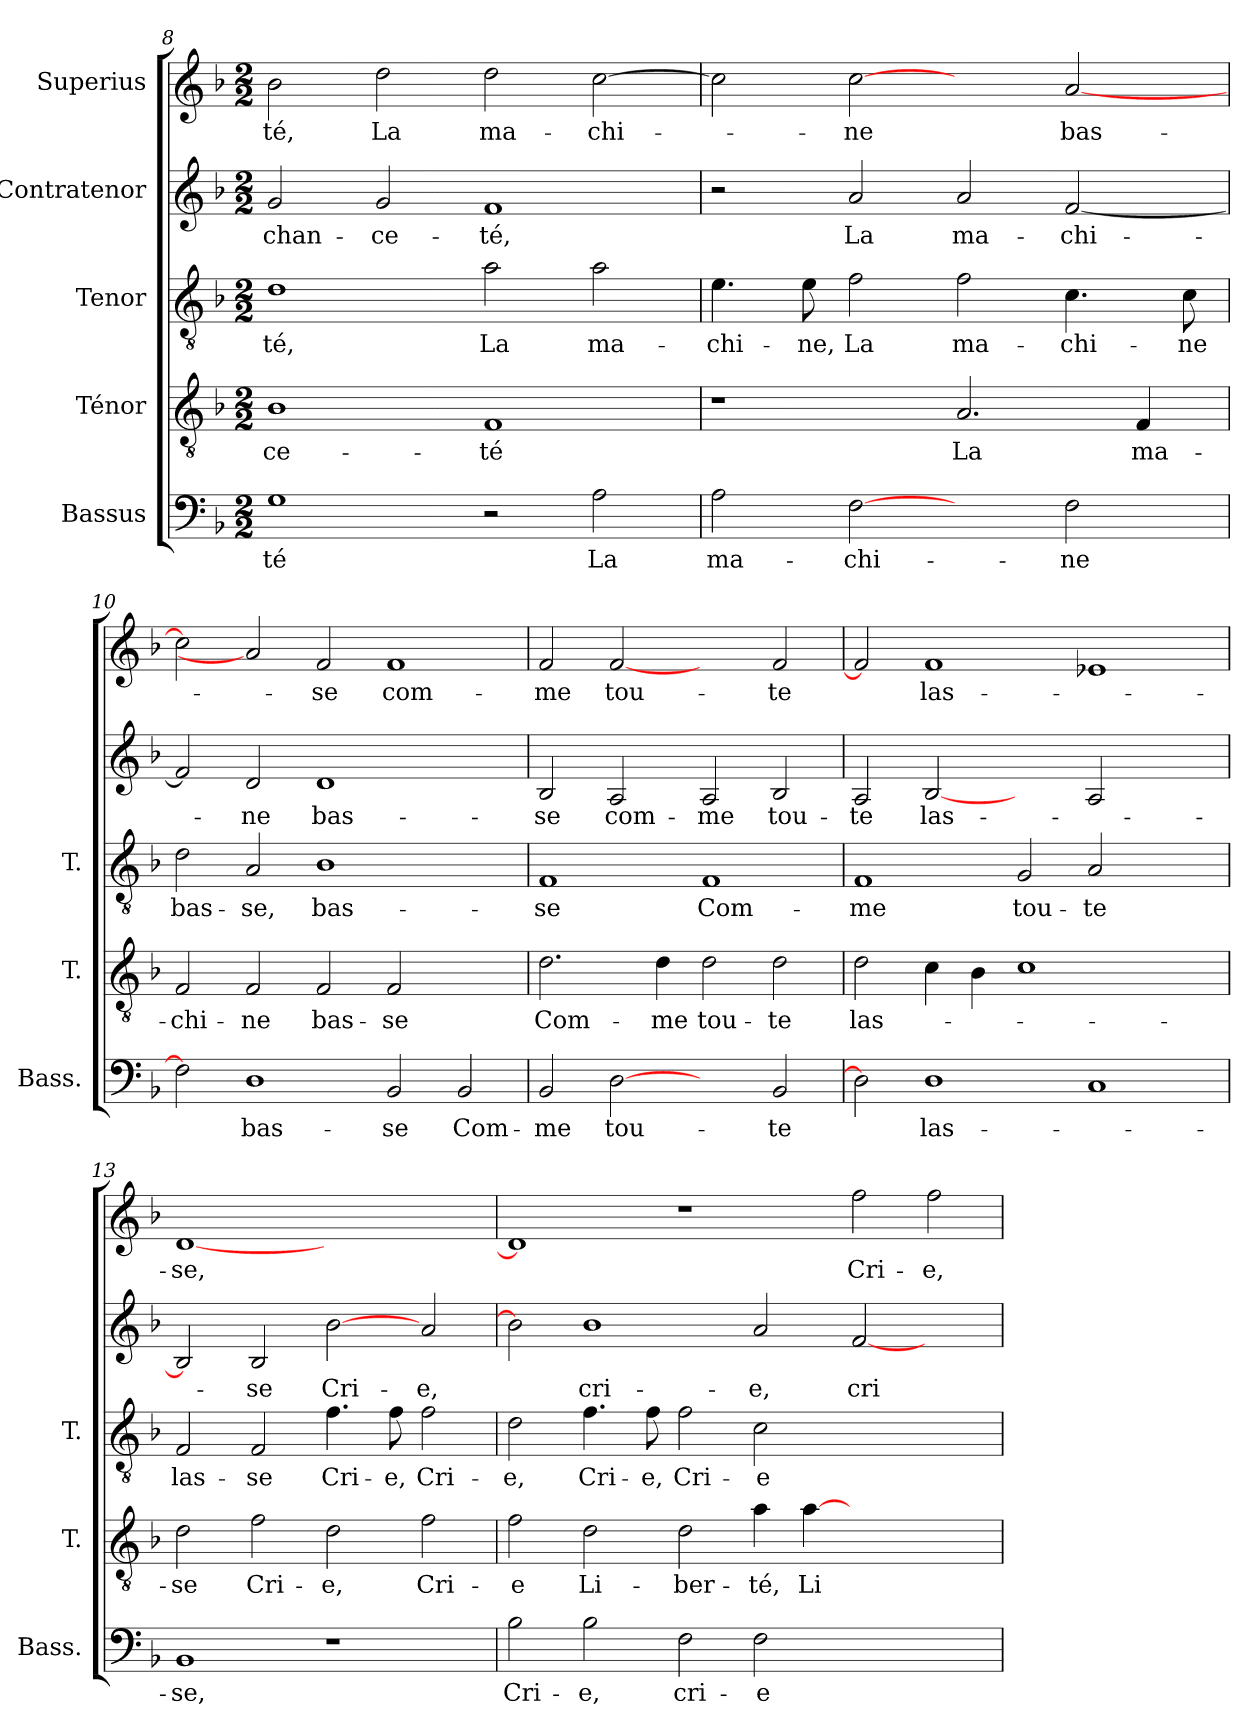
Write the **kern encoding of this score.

**kern	**text	**kern	**text	**kern	**text	**kern	**text	**kern	**text
*part5	*part5	*part4	*part4	*part3	*part3	*part2	*part2	*part1	*part1
*staff5	*staff5	*staff4	*staff4	*staff3	*staff3	*staff2	*staff2	*staff1	*staff1
*I"Bassus	*	*I"Ténor	*	*I"Tenor	*	*I"Contratenor	*	*I"Superius	*
*I'Bass.	*	*I'T.	*	*I'T.	*	*	*	*	*
*clefF4	*	*clefGv2	*	*clefGv2	*	*clefG2	*	*clefG2	*
*	*	*ITrd7c12	*	*ITrd7c12	*	*	*	*	*
*k[b-]	*	*k[b-]	*	*k[b-]	*	*k[b-]	*	*k[b-]	*
*F:	*	*F:	*	*F:	*	*F:	*	*F:	*
*M2/2	*	*M2/2	*	*M2/2	*	*M2/2	*	*M2/2	*
=8	=8	=8	=8	=8	=8	=8	=8	=8	=8
1G\	-té	1BB-\	-ce-	1D\	-té,	2g/	-chan-	2b-\	-té,
.	.	.	.	.	.	2g/	-ce-	2dd\	La
2r	.	1FF/	-té	2A\	La	1f/	-té,	2dd\	ma-
2A\	La	.	.	2A\	ma-	.	.	[2cc\	-chi-
!!LO:LB:g=z
=9	=9	=9	=9	=9	=9	=9	=9	=9	=9
2A\	ma-	1r	.	4.E\	-chi-	2r	.	2cc\]	.
.	.	.	.	8E\	-ne,	.	.	.	.
[2F\	-chi-	.	.	2F\	La	2a/	La	[2cc\	-ne
2ryy	.	2.AA/	La	2F\	ma-	2a/	ma-	2ryy	.
2F\	-ne	.	.	4.C\	-chi-	[2f/	-chi-	[2a/	bas-
.	.	4FF/	ma-	.	.	.	.	.	.
.	.	.	.	8C\	-ne	.	.	.	.
=10	=10	=10	=10	=10	=10	=10	=10	=10	=10
2F\]	.	2FF/	-chi-	2D\	bas-	2f/]	.	2cc\]	.
1D\	bas-	2FF/	-ne	2AA/	-se,	2d/	-ne	2a/]	.
.	.	2FF/	bas-	1BB-\	bas-	1d/	bas-	2f/	-se
2BB-/	-se	2FF/	-se	.	.	.	.	1f/	com-
2BB-/	Com-	2ryy	.	2ryy	.	2ryy	.	.	.
=11	=11	=11	=11	=11	=11	=11	=11	=11	=11
2BB-/	-me	2.D\	Com-	1FF/	-se	2B-/	-se	2f/	-me
[2D\	tou-	.	.	.	.	2A/	com-	[2f/	tou-
.	.	4D\	-me	.	.	.	.	.	.
2ryy	.	2D\	tou-	1FF/	Com-	2A/	-me	2ryy	.
2BB-/	-te	2D\	-te	.	.	2B-/	tou-	2f/	-te
=12	=12	=12	=12	=12	=12	=12	=12	=12	=12
2D\]	.	2D\	las-	1FF/	-me	2A/	-te	2f/]	.
1D\	las-	4C\	.	.	.	[2B-/	las-	1f/	las-
.	.	4BB-\	.	.	.	.	.	.	.
.	.	1C\	.	2GG/	tou-	2ryy	.	.	.
1C/	.	.	.	2AA/	-te	2A/	.	1e-X/	.
.	.	2ryy	.	2ryy	.	2ryy	.	.	.
!!LO:PB:g=z
=13	=13	=13	=13	=13	=13	=13	=13	=13	=13
1BB-/	-se,	2D\	-se	2FF/	las-	2B-/]	.	[1d/	-se,
.	.	2F\	Cri-	2FF/	-se	2B-/	-se	.	.
1r	.	2D\	-e,	4.F\	Cri-	[2b-\	Cri-	1ryy	.
.	.	.	.	8F\	-e,	.	.	.	.
.	.	2F\	Cri-	2F\	Cri-	2a/	-e,	.	.
=14	=14	=14	=14	=14	=14	=14	=14	=14	=14
2B-\	Cri-	2F\	-e	2D\	-e,	2b-\]	.	1d/]	.
2B-\	-e,	2D\	Li-	4.F\	Cri-	1b-\	cri-	.	.
.	.	.	.	8F\	-e,	.	.	.	.
2F\	cri-	2D\	-ber-	2F\	Cri-	.	.	1r	.
2F\	-e	4A\	-té,	2C\	-e	2a/	-e,	.	.
.	.	[4A\	Li-	.	.	.	.	.	.
1ryy	.	1ryy	.	1ryy	.	[2f/	cri-	2ff\	Cri-
.	.	.	.	.	.	2ryy	.	2ff\	-e,
=	=	=	=	=	=	=	=	=	=
*-	*-	*-	*-	*-	*-	*-	*-	*-	*-
